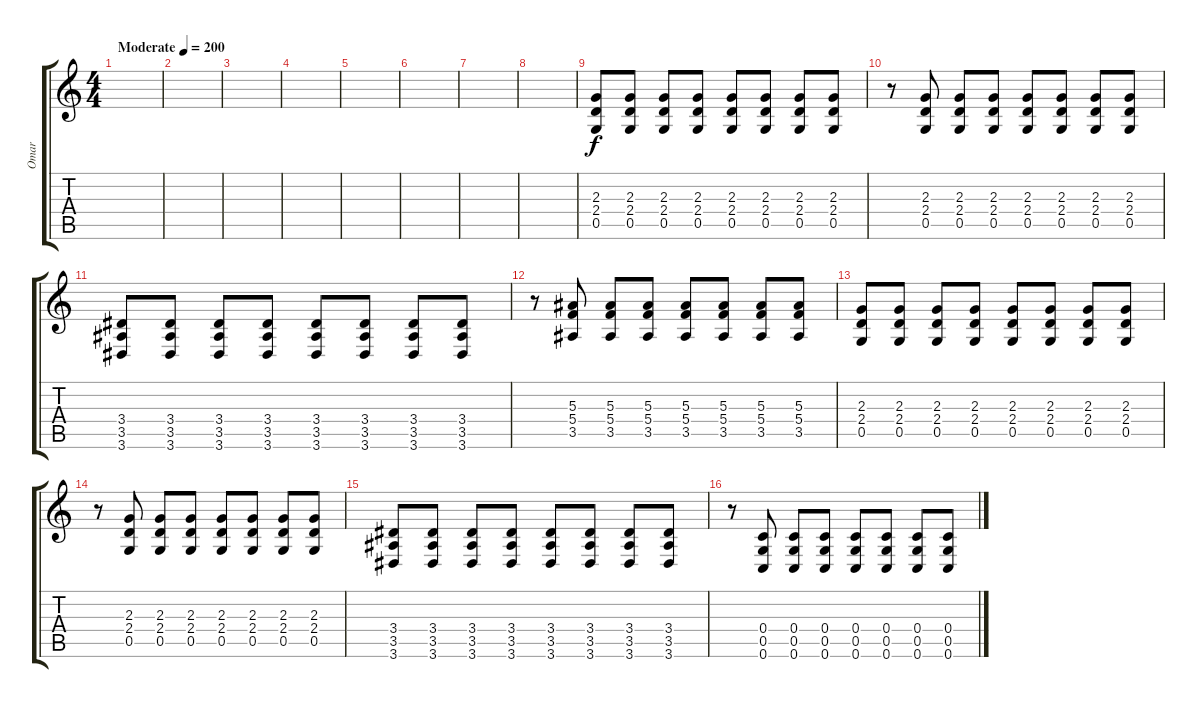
\track ("Omar" "Omar") {instrument distortionguitar}
\staff {score tabs}
\tuning (D4 A3 F3 C3 G2 C2) {hide}
\ts (4 4)
\tempo (200 "Moderate")
\clef g2
\ks c
|
|
|
|
|
|
|
|
(2.3 2.4 0.5).8 (2.3 2.4 0.5).8 (2.3 2.4 0.5).8 (2.3 2.4 0.5).8 (2.3 2.4 0.5).8 (2.3 2.4 0.5).8 (2.3 2.4 0.5).8 (2.3 2.4 0.5).8 |
r.8 (2.3 2.4 0.5).8 (2.3 2.4 0.5).8 (2.3 2.4 0.5).8 (2.3 2.4 0.5).8 (2.3 2.4 0.5).8 (2.3 2.4 0.5).8 (2.3 2.4 0.5).8 |
(3.4 3.5 3.6).8 (3.4 3.5 3.6).8 (3.4 3.5 3.6).8 (3.4 3.5 3.6).8 (3.4 3.5 3.6).8 (3.4 3.5 3.6).8 (3.4 3.5 3.6).8 (3.4 3.5 3.6).8 |
r.8 (5.3 5.4 3.5).8 (5.3 5.4 3.5).8 (5.3 5.4 3.5).8 (5.3 5.4 3.5).8 (5.3 5.4 3.5).8 (5.3 5.4 3.5).8 (5.3 5.4 3.5).8 |
(2.3 2.4 0.5).8 (2.3 2.4 0.5).8 (2.3 2.4 0.5).8 (2.3 2.4 0.5).8 (2.3 2.4 0.5).8 (2.3 2.4 0.5).8 (2.3 2.4 0.5).8 (2.3 2.4 0.5).8 |
r.8 (2.3 2.4 0.5).8 (2.3 2.4 0.5).8 (2.3 2.4 0.5).8 (2.3 2.4 0.5).8 (2.3 2.4 0.5).8 (2.3 2.4 0.5).8 (2.3 2.4 0.5).8 |
(3.4 3.5 3.6).8 (3.4 3.5 3.6).8 (3.4 3.5 3.6).8 (3.4 3.5 3.6).8 (3.4 3.5 3.6).8 (3.4 3.5 3.6).8 (3.4 3.5 3.6).8 (3.4 3.5 3.6).8 |
r.8 (0.4 0.5 0.6).8 (0.4 0.5 0.6).8 (0.4 0.5 0.6).8 (0.4 0.5 0.6).8 (0.4 0.5 0.6).8 (0.4 0.5 0.6).8 (0.4 0.5 0.6).8
